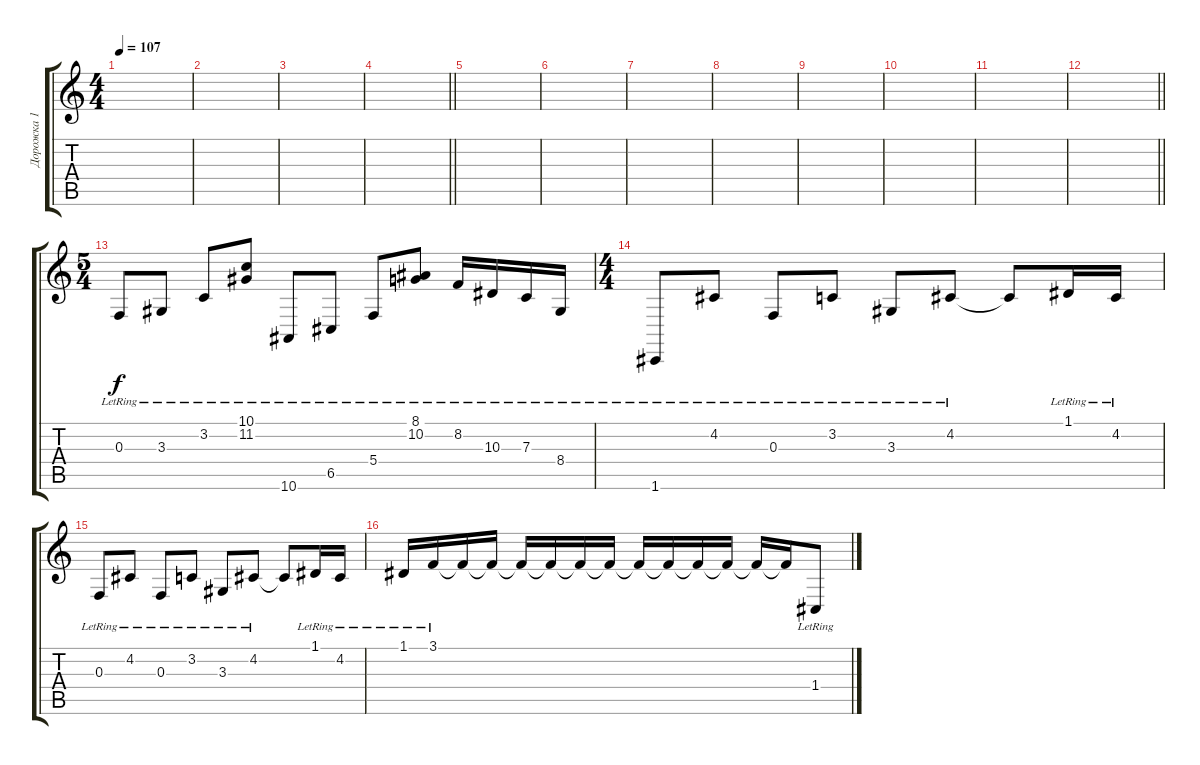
\track ("Дорожка 1" "Дорожка 1") {instrument brightacousticpiano}
\staff {score tabs}
\tuning (D4 A3 F3 C3 G2 C2) {hide}
\ts (4 4)
\tempo 107
\clef g2
\ks c
|
|
|
\barLineRight lightlight
|
\section ("" "")
|
|
|
|
|
|
|
\barLineRight lightlight
|
\ts (5 4)
\section ("" "")
0.3{lr}.8 3.3{lr}.8 3.2{lr}.8 (10.1{lr} 11.2{lr}).8 10.6{lr}.8 6.5{lr}.8 5.4{lr}.8 (8.1{lr} 10.2{lr}).8 8.2{lr}.16 10.3{lr}.16 7.3{lr}.16 8.4{lr}.16 |
\ts (4 4)
1.6{lr}.8 4.2{lr}.8 0.3{lr}.8 3.2{lr}.8 3.3{lr}.8 4.2{lr}.8 4.2{t}.8 1.1{lr}.16 4.2{lr}.16 |
0.3{lr}.8 4.2{lr}.8 0.3{lr}.8 3.2{lr}.8 3.3{lr}.8 4.2{lr}.8 4.2{t}.8 1.1{lr}.16 4.2{lr}.16 |
1.1{lr}.16 3.1{lr}.16 3.1{t}.16 3.1{t}.16 3.1{t}.16 3.1{t}.16 3.1{t}.16 3.1{t}.16 3.1{t}.16 3.1{t}.16 3.1{t}.16 3.1{t}.16 3.1{t}.16 3.1{t}.16 1.4{lr}.8
